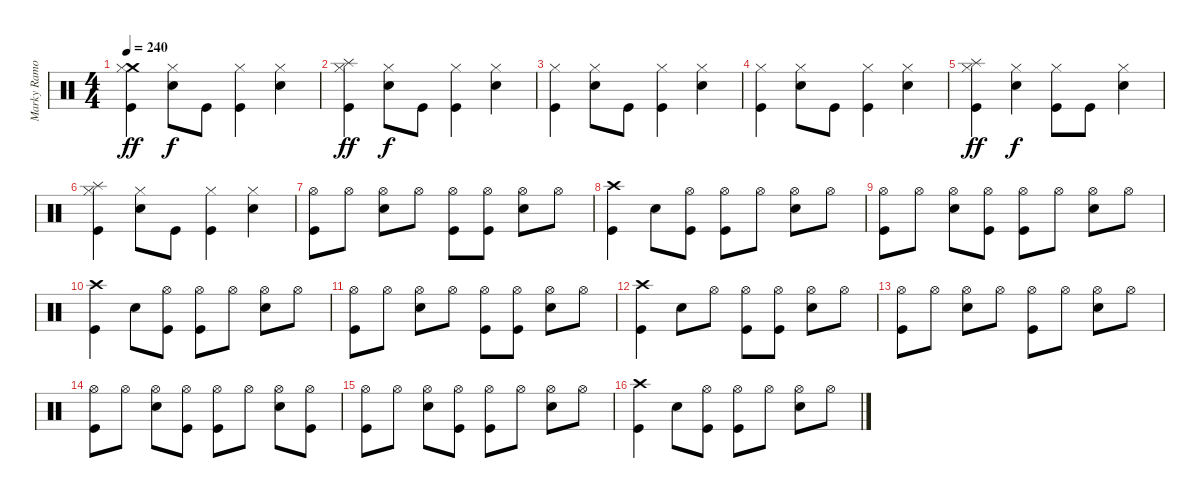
\track ("Marky Ramone" "Marky Ramo") {instrument percussion}
\staff {score}
\articulation defaults
\ts (4 4)
\tempo 240
\clef neutral
\ks c
("Crash medium (hit)" "Kick (hit)" "Hi-Hat (closed)").4{dy ff} ("Snare (hit) 2" "Hi-Hat (closed)").8{dy f} "Kick (hit)".8 ("Kick (hit)" "Hi-Hat (closed)").4 ("Snare (hit) 2" "Hi-Hat (closed)").4 |
("Splash (hit)" "Kick (hit)" "Hi-Hat (closed)").4{dy ff} ("Snare (hit) 2" "Hi-Hat (closed)").8{dy f} "Kick (hit)".8 ("Kick (hit)" "Hi-Hat (closed)").4 ("Snare (hit) 2" "Hi-Hat (closed)").4 |
("Kick (hit)" "Hi-Hat (closed)").4 ("Snare (hit) 2" "Hi-Hat (closed)").8 "Kick (hit)".8 ("Kick (hit)" "Hi-Hat (closed)").4 ("Snare (hit) 2" "Hi-Hat (closed)").4 |
("Kick (hit)" "Hi-Hat (closed)").4 ("Snare (hit) 2" "Hi-Hat (closed)").8 "Kick (hit)".8 ("Kick (hit)" "Hi-Hat (closed)").4 ("Snare (hit) 2" "Hi-Hat (closed)").4 |
("Splash (hit)" "Kick (hit)" "Hi-Hat (closed)").4{dy ff} ("Snare (hit) 2" "Hi-Hat (closed)").4{dy f} ("Kick (hit)" "Hi-Hat (closed)").8 "Kick (hit)".8 ("Snare (hit) 2" "Hi-Hat (closed)").4 |
("Splash (hit)" "Kick (hit)" "Hi-Hat (closed)").4 ("Snare (hit) 2" "Hi-Hat (closed)").8 "Kick (hit)".8 ("Kick (hit)" "Hi-Hat (closed)").4 ("Snare (hit) 2" "Hi-Hat (closed)").4 |
("Kick (hit)" "Hi-Hat (open)").8 "Hi-Hat (open)".8 ("Snare (hit) 2" "Hi-Hat (open)").8 "Hi-Hat (open)".8 ("Kick (hit)" "Hi-Hat (open)").8 ("Kick (hit)" "Hi-Hat (open)").8 ("Snare (hit) 2" "Hi-Hat (open)").8 "Hi-Hat (open)".8 |
("Kick (hit)" "Crash high (hit)").4 "Snare (hit) 2".8 ("Kick (hit)" "Hi-Hat (open)").8 ("Kick (hit)" "Hi-Hat (open)").8 "Hi-Hat (open)".8 ("Snare (hit) 2" "Hi-Hat (open)").8 "Hi-Hat (open)".8 |
("Kick (hit)" "Hi-Hat (open)").8 "Hi-Hat (open)".8 ("Snare (hit) 2" "Hi-Hat (open)").8 ("Kick (hit)" "Hi-Hat (open)").8 ("Kick (hit)" "Hi-Hat (open)").8 "Hi-Hat (open)".8 ("Snare (hit) 2" "Hi-Hat (open)").8 "Hi-Hat (open)".8 |
("Kick (hit)" "Crash high (hit)").4 "Snare (hit) 2".8 ("Kick (hit)" "Hi-Hat (open)").8 ("Kick (hit)" "Hi-Hat (open)").8 "Hi-Hat (open)".8 ("Snare (hit) 2" "Hi-Hat (open)").8 "Hi-Hat (open)".8 |
("Kick (hit)" "Hi-Hat (open)").8 "Hi-Hat (open)".8 ("Snare (hit) 2" "Hi-Hat (open)").8 "Hi-Hat (open)".8 ("Kick (hit)" "Hi-Hat (open)").8 ("Kick (hit)" "Hi-Hat (open)").8 ("Snare (hit) 2" "Hi-Hat (open)").8 "Hi-Hat (open)".8 |
("Kick (hit)" "Crash high (hit)").4 "Snare (hit) 2".8 "Hi-Hat (open)".8 ("Kick (hit)" "Hi-Hat (open)").8 ("Kick (hit)" "Hi-Hat (open)").8 ("Snare (hit) 2" "Hi-Hat (open)").8 "Hi-Hat (open)".8 |
("Kick (hit)" "Hi-Hat (open)").8 "Hi-Hat (open)".8 ("Snare (hit) 2" "Hi-Hat (open)").8 "Hi-Hat (open)".8 ("Kick (hit)" "Hi-Hat (open)").8 "Hi-Hat (open)".8 ("Snare (hit) 2" "Hi-Hat (open)").8 "Hi-Hat (open)".8 |
("Kick (hit)" "Hi-Hat (open)").8 "Hi-Hat (open)".8 ("Snare (hit) 2" "Hi-Hat (open)").8 ("Kick (hit)" "Hi-Hat (open)").8 ("Kick (hit)" "Hi-Hat (open)").8 "Hi-Hat (open)".8 ("Snare (hit) 2" "Hi-Hat (open)").8 ("Kick (hit)" "Hi-Hat (open)").8 |
("Kick (hit)" "Hi-Hat (open)").8 "Hi-Hat (open)".8 ("Snare (hit) 2" "Hi-Hat (open)").8 ("Kick (hit)" "Hi-Hat (open)").8 ("Kick (hit)" "Hi-Hat (open)").8 "Hi-Hat (open)".8 ("Snare (hit) 2" "Hi-Hat (open)").8 "Hi-Hat (open)".8 |
("Kick (hit)" "Crash high (hit)").4 "Snare (hit) 2".8 ("Kick (hit)" "Hi-Hat (open)").8 ("Kick (hit)" "Hi-Hat (open)").8 "Hi-Hat (open)".8 ("Snare (hit) 2" "Hi-Hat (open)").8 "Hi-Hat (open)".8
